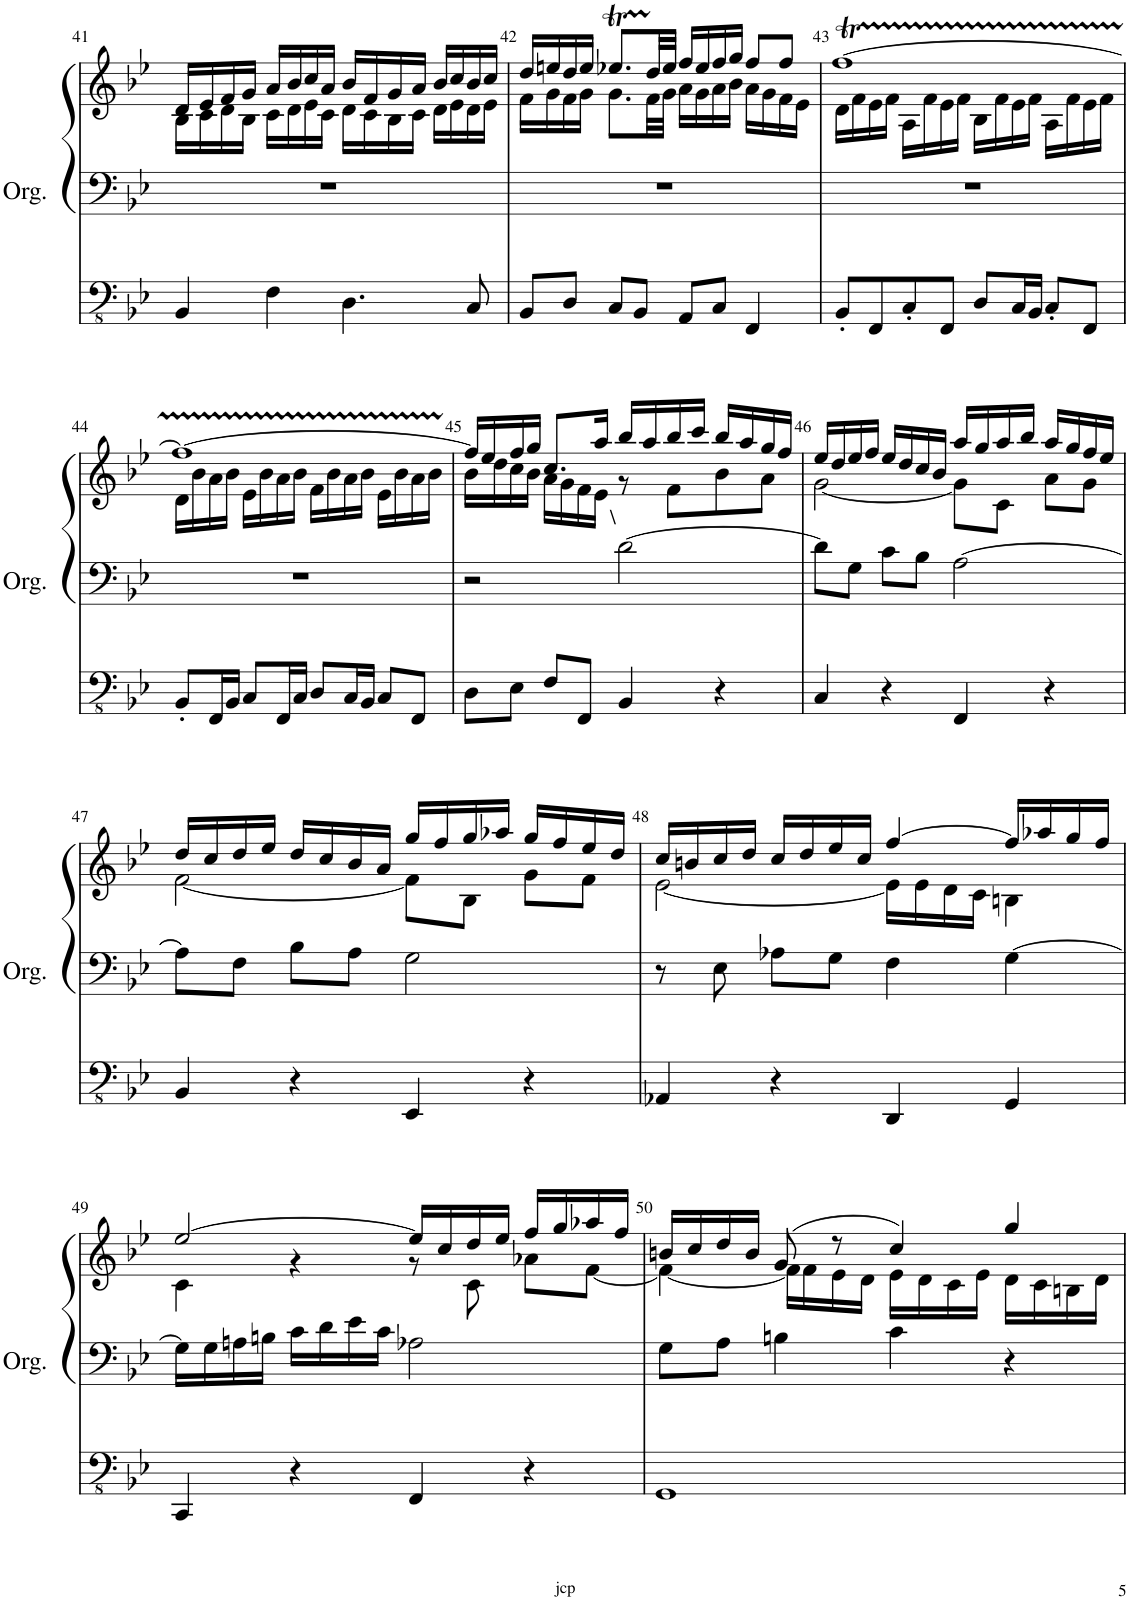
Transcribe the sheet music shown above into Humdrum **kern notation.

**kern	**kern	**kern
*part1	*part1	*part1
*staff3	*staff2	*staff1
*I"Orgue à tuyaux	*	*
*I'Org.	*	*
!!LO:PB:g=z
*clefFv4	*clefF4	*clefG2
*k[b-e-]	*k[b-e-]	*k[b-e-]
*M4/4	*M4/4	*M4/4
=41	=41	=41
*	*	*^
4BBB-/	1r	16d/LL	16B-\LL
.	.	16e-/	16c\
.	.	16f/	16d\
.	.	16g/JJ	16B-\JJ
4FF\	.	16a/LL	16c\LL
.	.	16b-/	16d\
.	.	16cc/	16e-\
.	.	16a/JJ	16c\JJ
4.DD\	.	16b-/LL	16d\LL
.	.	16f/	16c\
.	.	16g/	16B-\
.	.	16a/JJ	16c\JJ
.	.	16b-/LL	16d\LL
.	.	16cc/	16e-\
8CC/	.	16b-/	16d\
.	.	16cc/JJ	16e-\JJ
=42	=42	=42	=42
8BBB-/L	1r	16dd/LL	16f\LL
.	.	16een/	16g\
8DD/J	.	16dd/	16f\
.	.	16ee/JJ	16g\JJ
8CC/L	.	8.ee-XT/L	8.g\L
8BBB-/J	.	.	.
.	.	32ddTTT/LL	32f\LL
.	.	32ee-/JJJ	32g\JJJ
8AAA/L	.	16ff/LL	16a\LL
.	.	16ee-/	16g\
8CC/J	.	16ff/	16a\
.	.	16gg/JJ	16b-\JJ
4FFF/	.	8ff/L	16a\LL
.	.	.	16g\
.	.	8ff/J	16f\
.	.	.	16e-\JJ
=43	=43	=43	=43
8BBB-'/L	1r	[1ffT	16d\LL
.	.	.	16f\
8FFF/	.	.	16e-\
.	.	.	16f\JJ
8CC'/	.	.	16A\LL
.	.	.	16f\
8FFF/J	.	.	16e-\
.	.	.	16f\JJ
8DD/L	.	.	16B-\LL
.	.	.	16f\
16CC/L	.	.	16e-\
16BBB-/JJ	.	.	16f\JJ
8CC'/L	.	.	16A\LL
.	.	.	16f\
8FFF/J	.	.	16e-\
.	.	.	16f\JJ
!!LO:LB:g=z	!!
=44	=44	=44	=44
8BBB-'/L	1r	1ffTTT_	16d\LL
.	.	.	16b-\
16FFF/L	.	.	16a\
16BBB-/JJ	.	.	16b-\JJ
8CC/L	.	.	16e-\LL
.	.	.	16b-\
16FFF/L	.	.	16a\
16CC/JJ	.	.	16b-\JJ
8DD/L	.	.	16f\LL
.	.	.	16b-\
16CC/L	.	.	16a\
16BBB-/JJ	.	.	16b-\JJ
8CC/L	.	.	16e-\LL
.	.	.	16b-\
8FFF/J	.	.	16a\
.	.	.	16b-\JJ
=45	=45	=45	=45
8DD\L	2r	16ff/LL]	16b-\LL
.	.	16ee-/	16dd\
8EE-\J	.	16ff/	16cc\
.	.	16gg/JJ	16b-\JJ
8FF/L	.	8.cc/L	16a\LL
.	.	.	16g\
8FFF/J	.	.	16f\
.	.	16aa/Jk	16e-\JJ
!	!LO:TX:a:t=\	!	!
4BBB-/	[2d\	16bb-/LL	8r
.	.	16aa/	.
.	.	16bb-/	8f\L
.	.	16ccc/JJ	.
4r	.	16bb-/LL	8b-\
.	.	16aa/	.
.	.	16gg/	8a\J
.	.	16ff/JJ	.
=46	=46	=46	=46
4CC/	8d\L]	16ee-/LL	[2g\
.	.	16dd/	.
.	8G\J	16ee-/	.
.	.	16ff/JJ	.
4r	8c\L	16ee-/LL	.
.	.	16dd/	.
.	8B-\J	16cc/	.
.	.	16b-/JJ	.
4FFF/	[2A\	16aa/LL	8g\L]
.	.	16gg/	.
.	.	16aa/	8c\J
.	.	16bb-/JJ	.
4r	.	16aa/LL	8a\L
.	.	16gg/	.
.	.	16ff/	8g\J
.	.	16ee-/JJ	.
!!LO:LB:g=z	!!
=47	=47	=47	=47
4BBB-/	8A\L]	16dd/LL	[2f\
.	.	16cc/	.
.	8F\J	16dd/	.
.	.	16ee-/JJ	.
4r	8B-\L	16dd/LL	.
.	.	16cc/	.
.	8A\J	16b-/	.
.	.	16a/JJ	.
4EEE-/	2G\	16gg/LL	8f\L]
.	.	16ff/	.
.	.	16gg/	8B-\J
.	.	16aa-X/JJ	.
4r	.	16gg/LL	8g\L
.	.	16ff/	.
.	.	16ee-/	8f\J
.	.	16dd/JJ	.
=48	=48	=48	=48
4AAA-X/	8r	16cc/LL	[2e-\
.	.	16bn/	.
.	8E-\	16cc/	.
.	.	16dd/JJ	.
4r	8A-X\L	16cc/LL	.
.	.	16dd/	.
.	8G\J	16ee-/	.
.	.	16cc/JJ	.
4DDD/	4F\	[4ff/	16e-\LL]
.	.	.	16e-\
.	.	.	16d\
.	.	.	16c\JJ
4GGG/	[4G\	16ff/LL]	4Bn\
.	.	16aa-X/	.
.	.	16gg/	.
.	.	16ff/JJ	.
!!LO:LB:g=z	!!
=49	=49	=49	=49
4CCC/	16G\LL]	[2ee-/	4c\
.	16G\	.	.
.	16An\	.	.
.	16Bn\JJ	.	.
4r	16c\LL	.	4r
.	16d\	.	.
.	16e-\	.	.
.	16c\JJ	.	.
4FFF/	2A-X\	16ee-/LL]	8r
.	.	16cc/	.
.	.	16dd/	8c\
.	.	16ee-/JJ	.
4r	.	16ff/LL	8a-X\L
.	.	16gg/	.
.	.	16aa-X/	[8f\J
.	.	16ff/JJ	.
=50	=50	=50	=50
1GGG	8G\L	16bn/LL	4f\_
.	.	16cc/	.
.	8A\J	16dd/	.
.	.	16b/JJ	.
.	4Bn\	(8g/	16f\LL]
.	.	.	16f\
.	.	8r	16e-\
.	.	.	16d\JJ
.	4c\	4cc/)	16e-\LL
.	.	.	16d\
.	.	.	16c\
.	.	.	16e-\JJ
.	4r	4gg/	16d\LL
.	.	.	16c\
.	.	.	16Bn\
.	.	.	16d\JJ
*	*	*v	*v
=	=	=
*-	*-	*-
